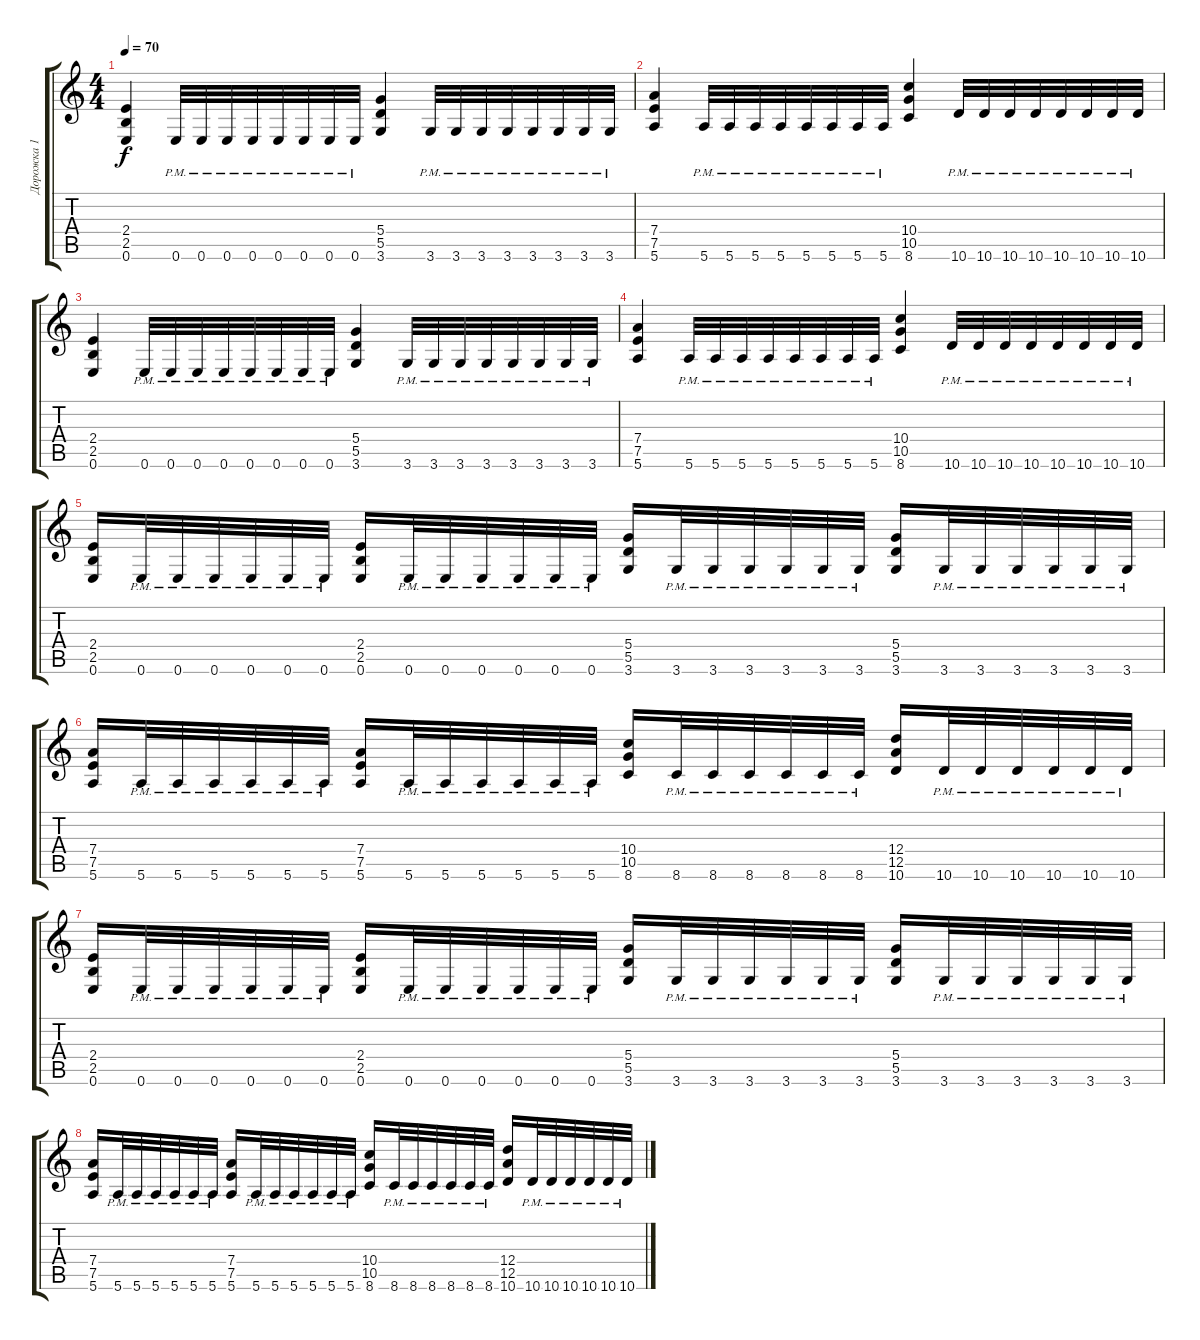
\track ("Дорожка 1" "Дорожка 1") {instrument overdrivenguitar}
\staff {score tabs}
\tuning (E4 B3 G3 D3 A2 E2) {hide}
\ts (4 4)
\tempo 70
\clef g2
\ks c
(2.4 2.5 0.6).4{dy f} 0.6{pm}.32 0.6{pm}.32 0.6{pm}.32 0.6{pm}.32 0.6{pm}.32 0.6{pm}.32 0.6{pm}.32 0.6{pm}.32 (5.4 5.5 3.6).4 3.6{pm}.32 3.6{pm}.32 3.6{pm}.32 3.6{pm}.32 3.6{pm}.32 3.6{pm}.32 3.6{pm}.32 3.6{pm}.32 |
(7.4 7.5 5.6).4 5.6{pm}.32 5.6{pm}.32 5.6{pm}.32 5.6{pm}.32 5.6{pm}.32 5.6{pm}.32 5.6{pm}.32 5.6{pm}.32 (10.4 10.5 8.6).4 10.6{pm}.32 10.6{pm}.32 10.6{pm}.32 10.6{pm}.32 10.6{pm}.32 10.6{pm}.32 10.6{pm}.32 10.6{pm}.32 |
(2.4 2.5 0.6).4 0.6{pm}.32 0.6{pm}.32 0.6{pm}.32 0.6{pm}.32 0.6{pm}.32 0.6{pm}.32 0.6{pm}.32 0.6{pm}.32 (5.4 5.5 3.6).4 3.6{pm}.32 3.6{pm}.32 3.6{pm}.32 3.6{pm}.32 3.6{pm}.32 3.6{pm}.32 3.6{pm}.32 3.6{pm}.32 |
(7.4 7.5 5.6).4 5.6{pm}.32 5.6{pm}.32 5.6{pm}.32 5.6{pm}.32 5.6{pm}.32 5.6{pm}.32 5.6{pm}.32 5.6{pm}.32 (10.4 10.5 8.6).4 10.6{pm}.32 10.6{pm}.32 10.6{pm}.32 10.6{pm}.32 10.6{pm}.32 10.6{pm}.32 10.6{pm}.32 10.6{pm}.32 |
(2.4 2.5 0.6).16 0.6{pm}.32 0.6{pm}.32 0.6{pm}.32 0.6{pm}.32 0.6{pm}.32 0.6{pm}.32 (2.4 2.5 0.6).16 0.6{pm}.32 0.6{pm}.32 0.6{pm}.32 0.6{pm}.32 0.6{pm}.32 0.6{pm}.32 (5.4 5.5 3.6).16 3.6{pm}.32 3.6{pm}.32 3.6{pm}.32 3.6{pm}.32 3.6{pm}.32 3.6{pm}.32 (5.4 5.5 3.6).16 3.6{pm}.32 3.6{pm}.32 3.6{pm}.32 3.6{pm}.32 3.6{pm}.32 3.6{pm}.32 |
(7.4 7.5 5.6).16 5.6{pm}.32 5.6{pm}.32 5.6{pm}.32 5.6{pm}.32 5.6{pm}.32 5.6{pm}.32 (7.4 7.5 5.6).16 5.6{pm}.32 5.6{pm}.32 5.6{pm}.32 5.6{pm}.32 5.6{pm}.32 5.6{pm}.32 (10.4 10.5 8.6).16 8.6{pm}.32 8.6{pm}.32 8.6{pm}.32 8.6{pm}.32 8.6{pm}.32 8.6{pm}.32 (12.4 12.5 10.6).16 10.6{pm}.32 10.6{pm}.32 10.6{pm}.32 10.6{pm}.32 10.6{pm}.32 10.6{pm}.32 |
(2.4 2.5 0.6).16 0.6{pm}.32 0.6{pm}.32 0.6{pm}.32 0.6{pm}.32 0.6{pm}.32 0.6{pm}.32 (2.4 2.5 0.6).16 0.6{pm}.32 0.6{pm}.32 0.6{pm}.32 0.6{pm}.32 0.6{pm}.32 0.6{pm}.32 (5.4 5.5 3.6).16 3.6{pm}.32 3.6{pm}.32 3.6{pm}.32 3.6{pm}.32 3.6{pm}.32 3.6{pm}.32 (5.4 5.5 3.6).16 3.6{pm}.32 3.6{pm}.32 3.6{pm}.32 3.6{pm}.32 3.6{pm}.32 3.6{pm}.32 |
(7.4 7.5 5.6).16 5.6{pm}.32 5.6{pm}.32 5.6{pm}.32 5.6{pm}.32 5.6{pm}.32 5.6{pm}.32 (7.4 7.5 5.6).16 5.6{pm}.32 5.6{pm}.32 5.6{pm}.32 5.6{pm}.32 5.6{pm}.32 5.6{pm}.32 (10.4 10.5 8.6).16 8.6{pm}.32 8.6{pm}.32 8.6{pm}.32 8.6{pm}.32 8.6{pm}.32 8.6{pm}.32 (12.4 12.5 10.6).16 10.6{pm}.32 10.6{pm}.32 10.6{pm}.32 10.6{pm}.32 10.6{pm}.32 10.6{pm}.32
